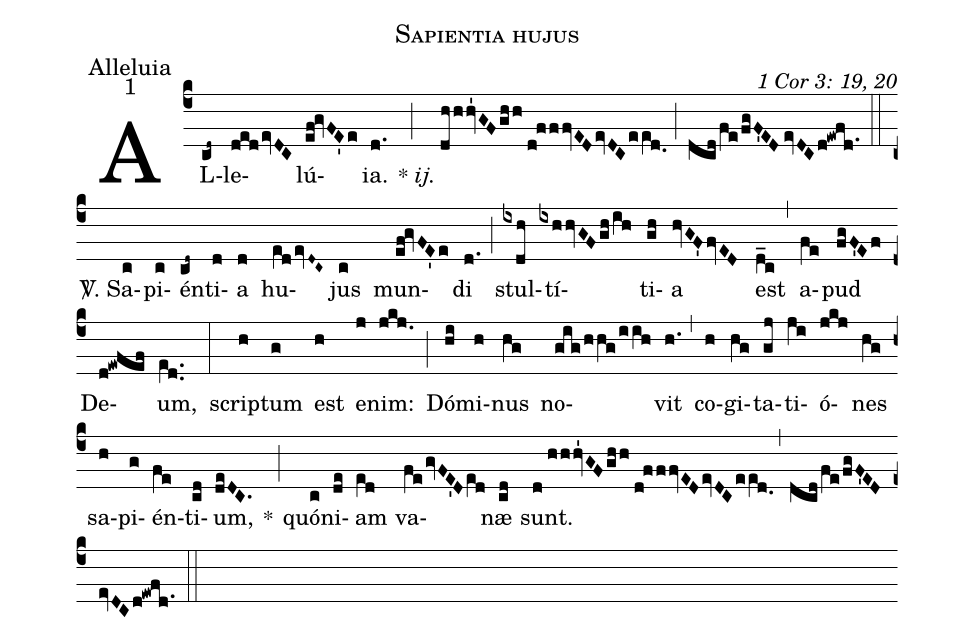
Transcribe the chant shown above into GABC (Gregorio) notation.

name: Sapientia hujus;
office-part: Alleluia;
mode: 1;
commentary: 1 Cor 3: 19, 20;
%%
(c4) AL(cd~)le(dedevDC)lú(ef!gvFE'e)ia.(d.) {*}~<i>ij.</i>(;) (dhhhv'1GFghh//d!fffvEDevDCee[ll:1]d.0) (;) (dcd/!fe/!fgF'ED//evDCd!ewfd.1) (::)
<sp>V/</sp>. Sa(c)pi(c)én(cd~)ti(d)a(d) hu(e[ll:1]devD~C~)jus(c) mun(ef!gvFE'e)di(d.) (;) stul(ixdh)tí(ixhhvGFgh/ih)ti(gh)a(hvGF'fvED) est(d_c) (,) a(fe)pud(fgF'Ef) De(d!ewfef)um,(e[ll:1]d..) (:)
scrip(h)tum(g) est(h) e(j)nim:(jkj.) (;) Dó(hi)mi(h)nus(hg) no(gig/hhg/iih)vit(h.) (,) co(h)gi(hg)ta(gj)ti(ji)ó(jkj)nes(hg) sa(h)pi(g)én(fe)ti(cd)um,(deDC.) *(;)
quón(c)i(de)am(e[ll:1]d) va(fegvFE'De[ll:1]d)næ(cd) sunt.(d//hhhv'1GFghh//d!fffvEDevDCee[ll:1]d.0) (,) (dcd/!fe/!fgF'ED//evDCd!ewfd.1) (::)
